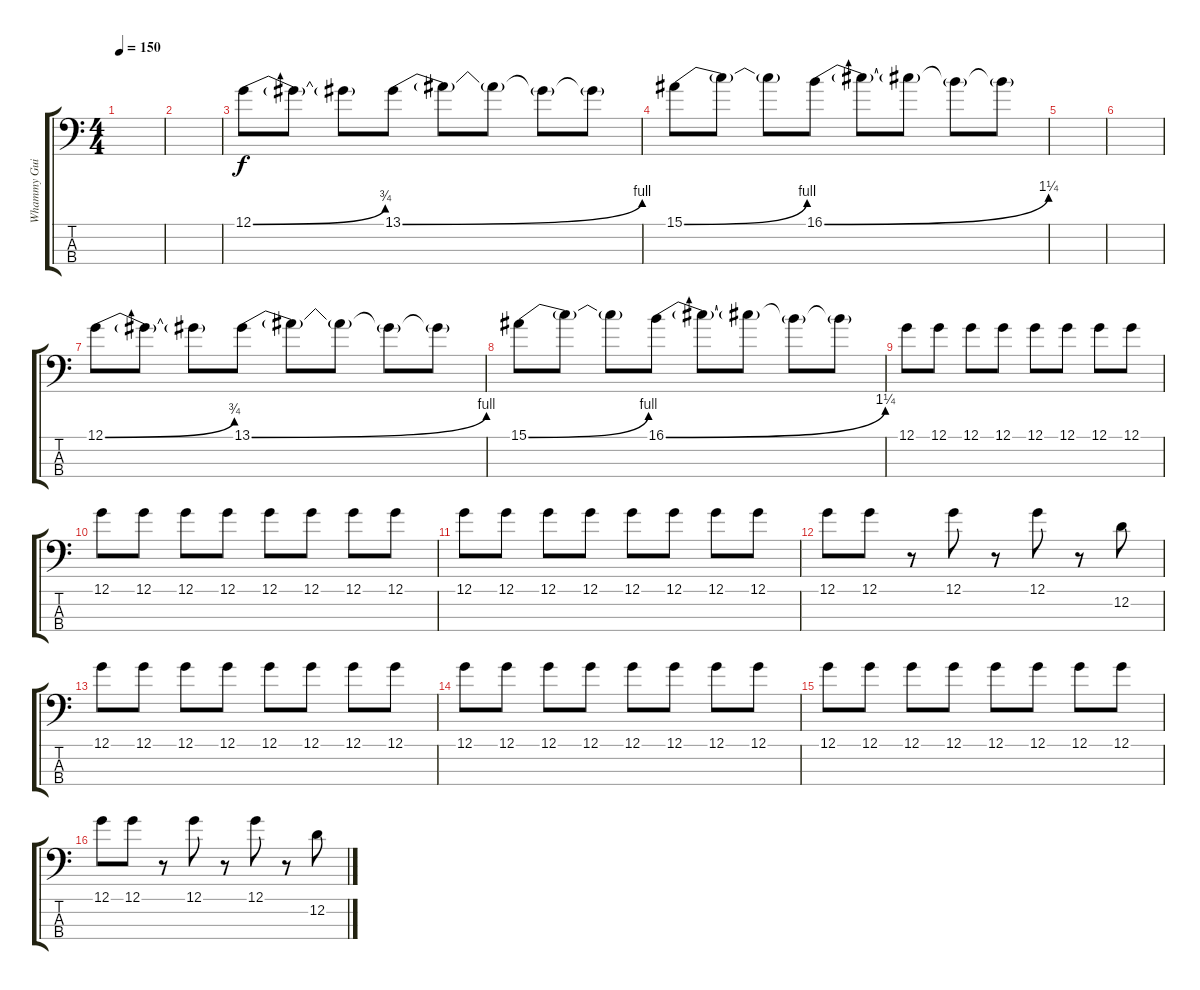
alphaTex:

\track ("Whammy Guitar" "Whammy Gui") {instrument guitarharmonics}
\staff {score tabs}
\tuning (G2 D2 A1 D1) {hide}
\ts (4 4)
\tempo 150
\clef f4
\ks c
|
|
12.1{be (bend 0 0 60 3)}.8 12.1{t}.8 12.1{t}.8 13.1{be (bend 0 0 60 4)}.8 13.1{t}.8 13.1{t}.8 13.1{t}.8 13.1{t}.8 |
15.1{be (bend 0 0 60 4)}.8 15.1{t}.8 15.1{t}.8 16.1{be (bend 0 0 60 5)}.8 16.1{t}.8 16.1{t}.8 16.1{t}.8 16.1{t}.8 |
|
|
12.1{be (bend 0 0 60 3)}.8 12.1{t}.8 12.1{t}.8 13.1{be (bend 0 0 60 4)}.8 13.1{t}.8 13.1{t}.8 13.1{t}.8 13.1{t}.8 |
15.1{be (bend 0 0 60 4)}.8 15.1{t}.8 15.1{t}.8 16.1{be (bend 0 0 60 5)}.8 16.1{t}.8 16.1{t}.8 16.1{t}.8 16.1{t}.8 |
12.1.8 12.1.8 12.1.8 12.1.8 12.1.8 12.1.8 12.1.8 12.1.8 |
12.1.8 12.1.8 12.1.8 12.1.8 12.1.8 12.1.8 12.1.8 12.1.8 |
12.1.8 12.1.8 12.1.8 12.1.8 12.1.8 12.1.8 12.1.8 12.1.8 |
12.1.8 12.1.8 r.8 12.1.8 r.8 12.1.8 r.8 12.2.8 |
12.1.8 12.1.8 12.1.8 12.1.8 12.1.8 12.1.8 12.1.8 12.1.8 |
12.1.8 12.1.8 12.1.8 12.1.8 12.1.8 12.1.8 12.1.8 12.1.8 |
12.1.8 12.1.8 12.1.8 12.1.8 12.1.8 12.1.8 12.1.8 12.1.8 |
12.1.8 12.1.8 r.8 12.1.8 r.8 12.1.8 r.8 12.2.8
